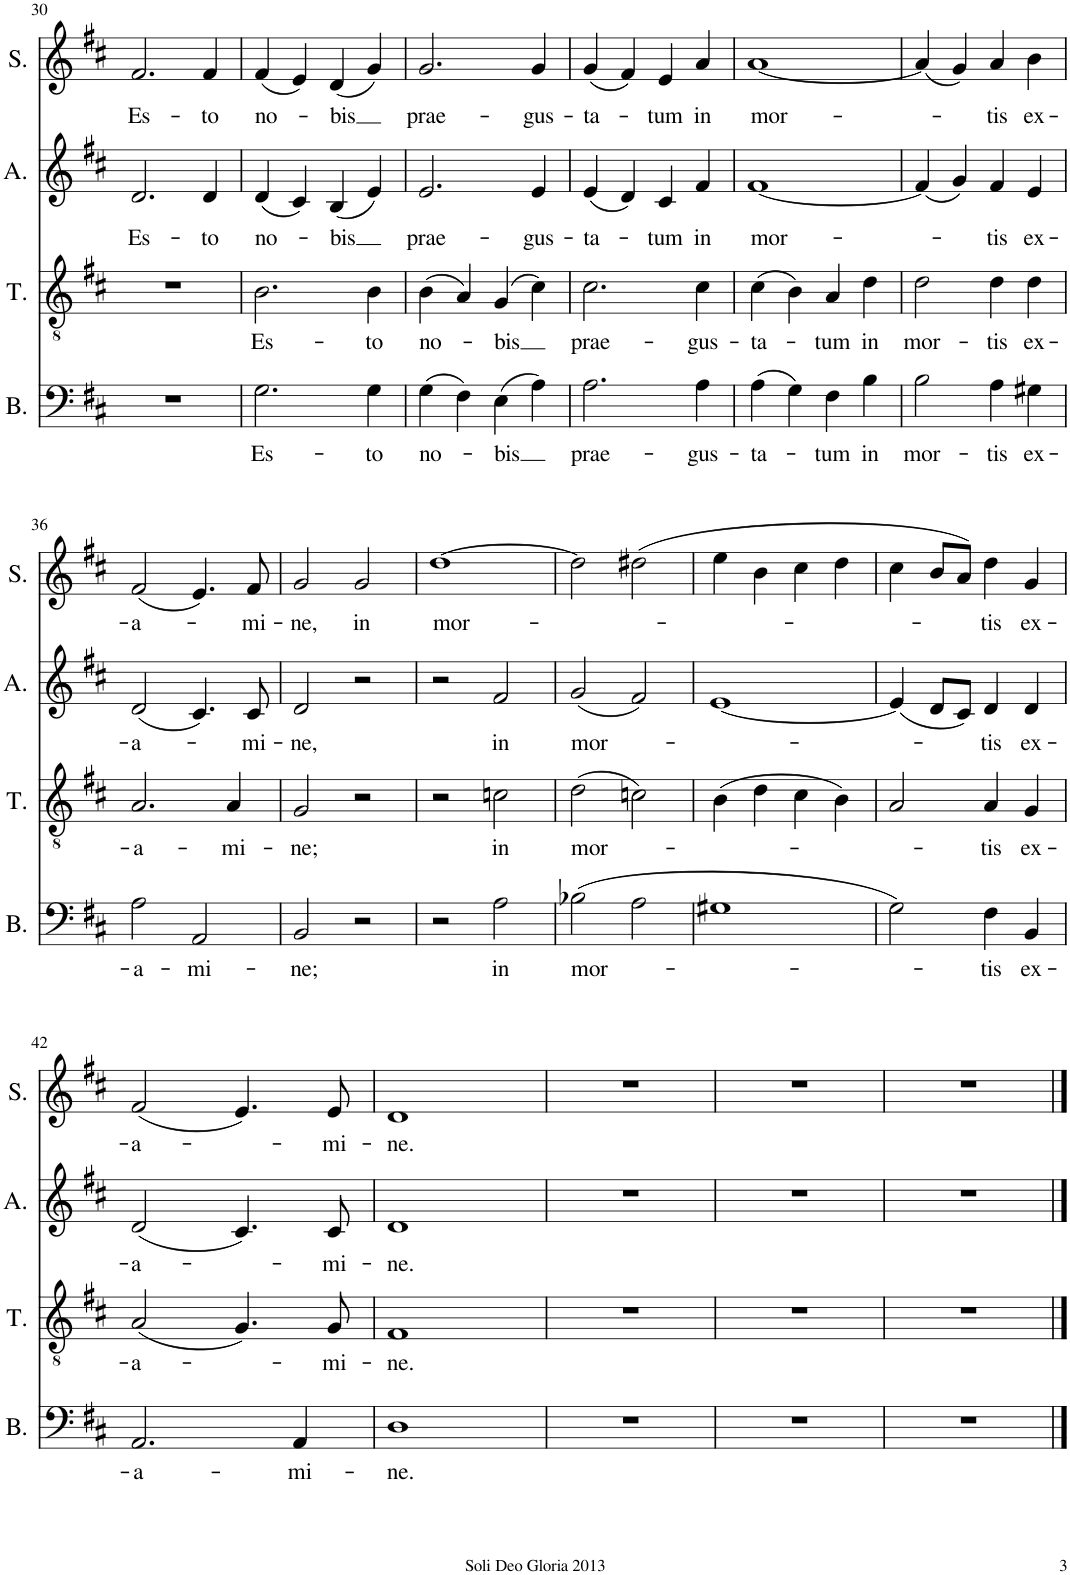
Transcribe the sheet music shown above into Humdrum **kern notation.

**kern	**text	**kern	**text	**kern	**text	**kern	**text
*part4	*part4	*part3	*part3	*part2	*part2	*part1	*part1
*staff4	*staff4	*staff3	*staff3	*staff2	*staff2	*staff1	*staff1
*I"Bass	*	*I"Tenor	*	*I"Alto	*	*I"Soprano	*
*I'B.	*	*I'T.	*	*I'A.	*	*I'S.	*
!!LO:PB:g=z
*clefF4	*	*clefGv2	*	*clefG2	*	*clefG2	*
*k[f#c#]	*	*k[f#c#]	*	*k[f#c#]	*	*k[f#c#]	*
*M4/4	*	*M4/4	*	*M4/4	*	*M4/4	*
*met(c|)	*	*met(c|)	*	*met(c|)	*	*met(c|)	*
=30	=30	=30	=30	=30	=30	=30	=30
!	!	!	!	!	!LO:LY:b	!	!LO:LY:b
1r	.	1r	.	2.d/	Es-	2.f#/	Es-
!	!	!	!	!	!LO:LY:b	!	!LO:LY:b
.	.	.	.	4d/	-to	4f#/	-to
=31	=31	=31	=31	=31	=31	=31	=31
!	!LO:LY:b	!	!LO:LY:b	!	!LO:LY:b	!	!LO:LY:b
2.G\	Es-	2.B\	Es-	(4d/	no-	(4f#/	no-
.	.	.	.	4c#/)	.	4e/)	.
!	!	!	!	!	!LO:LY:b	!	!LO:LY:b
.	.	.	.	(4B/	-bis	(4d/	-bis
!	!LO:LY:b	!	!LO:LY:b	!	!	!	!
4G\	-to	4B\	-to	4e/)	.	4g/)	.
=32	=32	=32	=32	=32	=32	=32	=32
!	!LO:LY:b	!	!LO:LY:b	!	!LO:LY:b	!	!LO:LY:b
(4G\	no-	(4B\	no-	2.e/	prae-	2.g/	prae-
4F#\)	.	4A/)	.	.	.	.	.
!	!LO:LY:b	!	!LO:LY:b	!	!	!	!
(4E\	-bis	(4G/	-bis	.	.	.	.
!	!	!	!	!	!LO:LY:b	!	!LO:LY:b
4A\)	.	4c#\)	.	4e/	-gus-	4g/	-gus-
=33	=33	=33	=33	=33	=33	=33	=33
!	!LO:LY:b	!	!LO:LY:b	!	!LO:LY:b	!	!LO:LY:b
2.A\	prae-	2.c#\	prae-	(4e/	-ta-	(4g/	-ta-
.	.	.	.	4d/)	.	4f#/)	.
!	!	!	!	!	!LO:LY:b	!	!LO:LY:b
.	.	.	.	4c#/	-tum	4e/	-tum
!	!LO:LY:b	!	!LO:LY:b	!	!LO:LY:b	!	!LO:LY:b
4A\	-gus-	4c#\	-gus-	4f#/	in	4a/	in
=34	=34	=34	=34	=34	=34	=34	=34
!	!LO:LY:b	!	!LO:LY:b	!	!LO:LY:b	!	!LO:LY:b
(4A\	-ta-	(4c#\	-ta-	[1f#	mor-	[1a	mor-
4G\)	.	4B\)	.	.	.	.	.
!	!LO:LY:b	!	!LO:LY:b	!	!	!	!
4F#\	-tum	4A/	-tum	.	.	.	.
!	!LO:LY:b	!	!LO:LY:b	!	!	!	!
4B\	in	4d\	in	.	.	.	.
=35	=35	=35	=35	=35	=35	=35	=35
!	!LO:LY:b	!	!LO:LY:b	!	!	!	!
2B\	mor-	2d\	mor-	(4f#/]	.	(4a/]	.
.	.	.	.	4g/)	.	4g/)	.
!	!LO:LY:b	!	!LO:LY:b	!	!LO:LY:b	!	!LO:LY:b
4A\	-tis	4d\	-tis	4f#/	-tis	4a/	-tis
!	!LO:LY:b	!	!LO:LY:b	!	!LO:LY:b	!	!LO:LY:b
4G#X\	ex-	4d\	ex-	4e/	ex-	4b\	ex-
!!LO:LB:g=z
=36	=36	=36	=36	=36	=36	=36	=36
!	!LO:LY:b	!	!LO:LY:b	!	!LO:LY:b	!	!LO:LY:b
2A\	-a-	2.A/	-a-	(2d/	-a-	(2f#/	-a-
!	!LO:LY:b	!	!	!	!	!	!
2AA/	-mi-	.	.	4.c#/)	.	4.e/)	.
!	!	!	!LO:LY:b	!	!	!	!
.	.	4A/	-mi-	.	.	.	.
!	!	!	!	!	!LO:LY:b	!	!LO:LY:b
.	.	.	.	8c#/	-mi-	8f#/	-mi-
=37	=37	=37	=37	=37	=37	=37	=37
!	!LO:LY:b	!	!LO:LY:b	!	!LO:LY:b	!	!LO:LY:b
2BB/	-ne;	2G/	-ne;	2d/	-ne,	2g/	-ne,
!	!	!	!	!	!	!	!LO:LY:b
2r	.	2r	.	2r	.	2g/	in
=38	=38	=38	=38	=38	=38	=38	=38
!	!	!	!	!	!	!	!LO:LY:b
2r	.	2r	.	2r	.	[1dd	mor-
!	!LO:LY:b	!	!LO:LY:b	!	!LO:LY:b	!	!
2A\	in	2cn\	in	2f#/	in	.	.
=39	=39	=39	=39	=39	=39	=39	=39
!	!LO:LY:b	!	!LO:LY:b	!	!LO:LY:b	!	!
(2B-X\	mor-	(2d\	mor-	(2g/	mor-	2dd\]	.
2A\	.	2cn\)	.	2f#/)	.	(2dd#X\	.
=40	=40	=40	=40	=40	=40	=40	=40
1G#X	.	(4B\	.	[1e	.	4ee\	.
.	.	4d\	.	.	.	4b\	.
.	.	4c#\	.	.	.	4cc#\	.
.	.	4B\)	.	.	.	4dd\	.
=41	=41	=41	=41	=41	=41	=41	=41
2G\)	.	2A/	.	(4e/]	.	4cc#\	.
.	.	.	.	8d/L	.	8b/L	.
.	.	.	.	8c#/J)	.	8a/J)	.
!	!LO:LY:b	!	!LO:LY:b	!	!LO:LY:b	!	!LO:LY:b
4F#\	-tis	4A/	-tis	4d/	-tis	4dd\	-tis
!	!LO:LY:b	!	!LO:LY:b	!	!LO:LY:b	!	!LO:LY:b
4BB/	ex-	4G/	ex-	4d/	ex-	4g/	ex-
!!LO:LB:g=z
=42	=42	=42	=42	=42	=42	=42	=42
!	!LO:LY:b	!	!LO:LY:b	!	!LO:LY:b	!	!LO:LY:b
2.AA/	-a-	(2A/	-a-	(2d/	-a-	(2f#/	-a-
.	.	4.G/)	.	4.c#/)	.	4.e/)	.
!	!LO:LY:b	!	!	!	!	!	!
4AA/	-mi-	.	.	.	.	.	.
!	!	!	!LO:LY:b	!	!LO:LY:b	!	!LO:LY:b
.	.	8G/	-mi-	8c#/	-mi-	8e/	-mi-
=43	=43	=43	=43	=43	=43	=43	=43
!	!LO:LY:b	!	!LO:LY:b	!	!LO:LY:b	!	!LO:LY:b
1D	-ne.	1F#	-ne.	1d	-ne.	1d	-ne.
=44	=44	=44	=44	=44	=44	=44	=44
1r	.	1r	.	1r	.	1r	.
=45	=45	=45	=45	=45	=45	=45	=45
1r	.	1r	.	1r	.	1r	.
=46	=46	=46	=46	=46	=46	=46	=46
1r	.	1r	.	1r	.	1r	.
==	==	==	==	==	==	==	==
*-	*-	*-	*-	*-	*-	*-	*-
